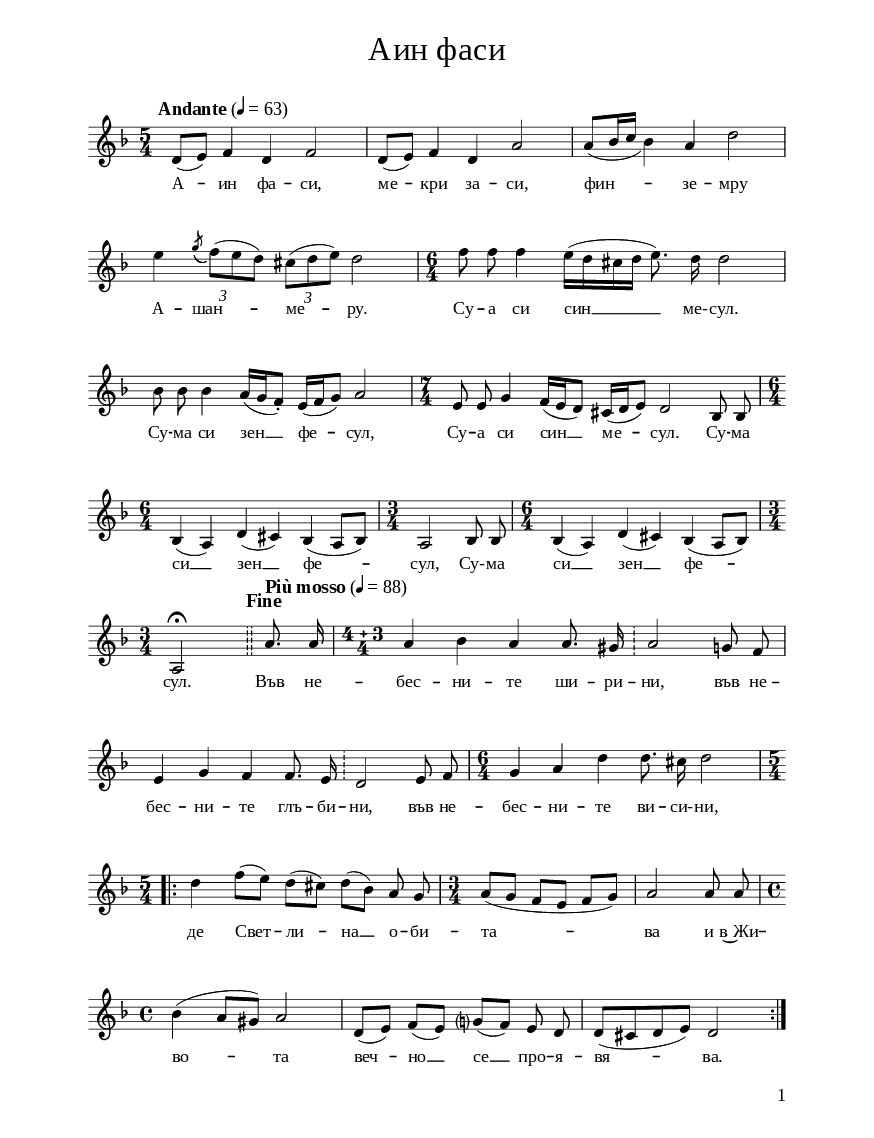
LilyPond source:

\version "2.24.2"

% include paper part and global functions
\include "include/globals.ily"

\bookpart {
  \label #'ref135
  \tocItem \markup "Аин фаси – Ain fasi"
  \include "include/bookpart-paper.ily"
  \score {
    \include "include/score-layout.ily"

    \new Voice \relative c' {
      \clef treble
      \key d \minor
      \override Staff.BarLine.gap = 0.5

      \time 5/4
      \tempoFunc "Andante" 4 "63"
      \autoBeamOff
      d8 ( [ e8 ) ]
      f4  d4  f2 | % 2
      d8 ( [  e8 ) ]  f4  d4  a'2
      | % 3
      \stemUp \slurDown a8 ( [ bes16 c16 ] \stemNeutral \slurNeutral bes4
      )  a4 d2 \break | % 4
      e4
      \times 2/3  {
        \once \omit TupletBracket
        \acciaccatura {  g8*3/2 ( } f8 ) ( [
        e8 d8 ) ]
      }

      \times 2/3  {
        cis8 ( [ d8 e8 ) ]
      }
      d2 | % 5
      \time 6/4  | % 5
      f8  f8  f4 e16 ( [
      d16 cis16 d16 ] e8.
      )  d16 d2 \break | % 6
      bes8  bes8  bes4  a16 ( [
      g16  f8 ) -. ]  e16 ( [  f16
      g8 ) ]  a2 | % 7
      \time 7/4  | % 7
      e8  e8   g4  f16 ( [  e16
      d8 ) ]  cis16 ( [  d16  e8 ) ]
      d2  bes8  bes8  \break | % 8
      \time 6/4  | % 8
      bes4 (  a4 )  d4 (  cis4 )
      bes4 (  a8 [  bes8 ) ] | % 9
      \time 3/4  | % 9
      a2  bes8   bes8  |
      \time 6/4  |
      bes4 (  a4 )  d4 (  cis4 )
      bes4 (  a8 [  bes8 ) ] \break | % 11
      \time 3/4  | % 11
      \tempo "                   Fine" a2 ^\fermata \bar "!!"
      \tempoFunc "Più mosso" 4 "88" a'8. a16 | % 12
      \compoundMeter #'((4 3 4 ))  | % 12
      a4 bes4  a4  a8.   gis16 \bar "!"
      a2  g8  f8 | \break % 13
      e4  g4  f4  f8. e16 % 14
      \bar "!" d2  e8 f8 | % 15
      \time 6/4 % 15
      g4  a4 d4 d8.
      cis16
      d2 | \bar ".|:-|"
      \time 5/4  | % 16
      d4 f8 ( [ e8 ) ]
      d8 ( [ cis8 ) ] d8 [(bes8)] a8 g8 | % 17
      \time 3/4  | % 17
      a8 ( [  g8 ]  f8 [  e8 ]
      f8 [  g8 ) ] | % 18
      a2  a8 a8 \break | % 19

      \time 4/4  | % 19
      bes4 (  a8 [  gis8 ) ]  a2 |
      d,8 ( [  e8 ) ]  f8 ( [  e8 ) ]
      g?8 [( f8 )]  e8  d8 | % 21
      d8 ( [  cis8  d8  e8 ) ]
      d2
      \bar ":|."

    }


    \addlyrics {
      A -- ин фа -- си, ме -- кри за --
      си, фин --   зе -- мру А -- шан
      --    ме --  ру. Су
      -- а си син __      "ме-" --
      сул. Су -- ма си зен __    фе
      --  сул, Су -- а си син __
      ме --  сул. Су -- ма си __
      зен __  фе --  сул, "Су-" --
      ма си __  зен __  фе  --
      сул. Във не -- бес -- ни -- те ши --
      ри -- ни, във не -- бес -- ни -- те
      глъ -- би -- ни, във не -- бес -- ни
      -- те ви -- "си-" -- ни, де Свет --
      ли -- на __  о -- би -- та --
      ва и в~Жи -- во
      --  та веч -- но __   се __
      про -- я -- вя --   ва.
    }

    \header {
      title = \titleFunc "Аин фаси" "Ain fasi"
    }

    \midi{}

  } % score

  \markup \dc-two "D.C. al Fine"""
  

} % bookpart
